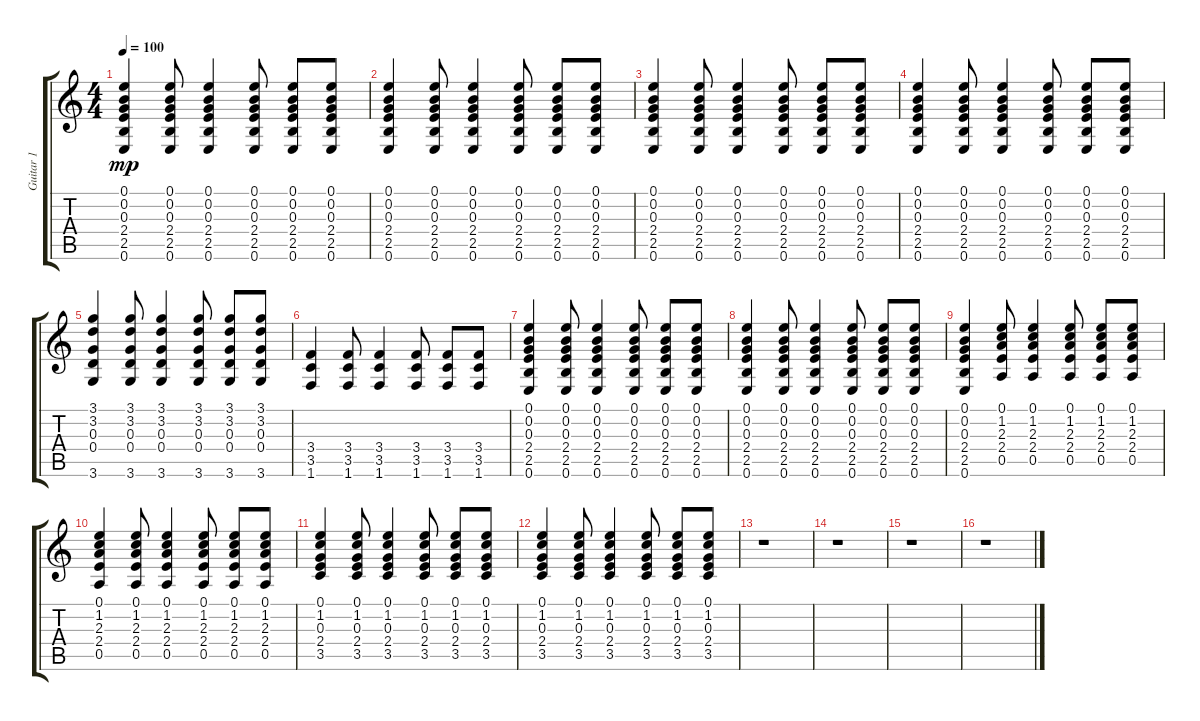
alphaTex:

\track ("Guitar 1" "Guitar 1") {instrument acousticguitarsteel}
\staff {score tabs}
\tuning (E4 B3 G3 D3 A2 E2) {hide}
\ts (4 4)
\tempo 100
\clef g2
\ks c
(0.1 0.2 0.3 2.4 2.5 0.6).4{dy mp} (0.1 0.2 0.3 2.4 2.5 0.6).8 (0.1 0.2 0.3 2.4 2.5 0.6).4 (0.1 0.2 0.3 2.4 2.5 0.6).8 (0.1 0.2 0.3 2.4 2.5 0.6).8 (0.1 0.2 0.3 2.4 2.5 0.6).8 |
(0.1 0.2 0.3 2.4 2.5 0.6).4 (0.1 0.2 0.3 2.4 2.5 0.6).8 (0.1 0.2 0.3 2.4 2.5 0.6).4 (0.1 0.2 0.3 2.4 2.5 0.6).8 (0.1 0.2 0.3 2.4 2.5 0.6).8 (0.1 0.2 0.3 2.4 2.5 0.6).8 |
(0.1 0.2 0.3 2.4 2.5 0.6).4 (0.1 0.2 0.3 2.4 2.5 0.6).8 (0.1 0.2 0.3 2.4 2.5 0.6).4 (0.1 0.2 0.3 2.4 2.5 0.6).8 (0.1 0.2 0.3 2.4 2.5 0.6).8 (0.1 0.2 0.3 2.4 2.5 0.6).8 |
(0.1 0.2 0.3 2.4 2.5 0.6).4 (0.1 0.2 0.3 2.4 2.5 0.6).8 (0.1 0.2 0.3 2.4 2.5 0.6).4 (0.1 0.2 0.3 2.4 2.5 0.6).8 (0.1 0.2 0.3 2.4 2.5 0.6).8 (0.1 0.2 0.3 2.4 2.5 0.6).8 |
(3.1 3.2 0.3 0.4 3.6).4 (3.1 3.2 0.3 0.4 3.6).8 (3.1 3.2 0.3 0.4 3.6).4 (3.1 3.2 0.3 0.4 3.6).8 (3.1 3.2 0.3 0.4 3.6).8 (3.1 3.2 0.3 0.4 3.6).8 |
(3.4 3.5 1.6).4 (3.4 3.5 1.6).8 (3.4 3.5 1.6).4 (3.4 3.5 1.6).8 (3.4 3.5 1.6).8 (3.4 3.5 1.6).8 |
(0.1 0.2 0.3 2.4 2.5 0.6).4 (0.1 0.2 0.3 2.4 2.5 0.6).8 (0.1 0.2 0.3 2.4 2.5 0.6).4 (0.1 0.2 0.3 2.4 2.5 0.6).8 (0.1 0.2 0.3 2.4 2.5 0.6).8 (0.1 0.2 0.3 2.4 2.5 0.6).8 |
(0.1 0.2 0.3 2.4 2.5 0.6).4 (0.1 0.2 0.3 2.4 2.5 0.6).8 (0.1 0.2 0.3 2.4 2.5 0.6).4 (0.1 0.2 0.3 2.4 2.5 0.6).8 (0.1 0.2 0.3 2.4 2.5 0.6).8 (0.1 0.2 0.3 2.4 2.5 0.6).8 |
(0.1 0.2 0.3 2.4 2.5 0.6).4 (0.1 1.2 2.3 2.4 0.5).8 (0.1 1.2 2.3 2.4 0.5).4 (0.1 1.2 2.3 2.4 0.5).8 (0.1 1.2 2.3 2.4 0.5).8 (0.1 1.2 2.3 2.4 0.5).8 |
(0.1 1.2 2.3 2.4 0.5).4 (0.1 1.2 2.3 2.4 0.5).8 (0.1 1.2 2.3 2.4 0.5).4 (0.1 1.2 2.3 2.4 0.5).8 (0.1 1.2 2.3 2.4 0.5).8 (0.1 1.2 2.3 2.4 0.5).8 |
(0.1 1.2 0.3 2.4 3.5).4 (0.1 1.2 0.3 2.4 3.5).8 (0.1 1.2 0.3 2.4 3.5).4 (0.1 1.2 0.3 2.4 3.5).8 (0.1 1.2 0.3 2.4 3.5).8 (0.1 1.2 0.3 2.4 3.5).8 |
(0.1 1.2 0.3 2.4 3.5).4 (0.1 1.2 0.3 2.4 3.5).8 (0.1 1.2 0.3 2.4 3.5).4 (0.1 1.2 0.3 2.4 3.5).8 (0.1 1.2 0.3 2.4 3.5).8 (0.1 1.2 0.3 2.4 3.5).8 |
r.1 |
r.1 |
r.1 |
r.1
